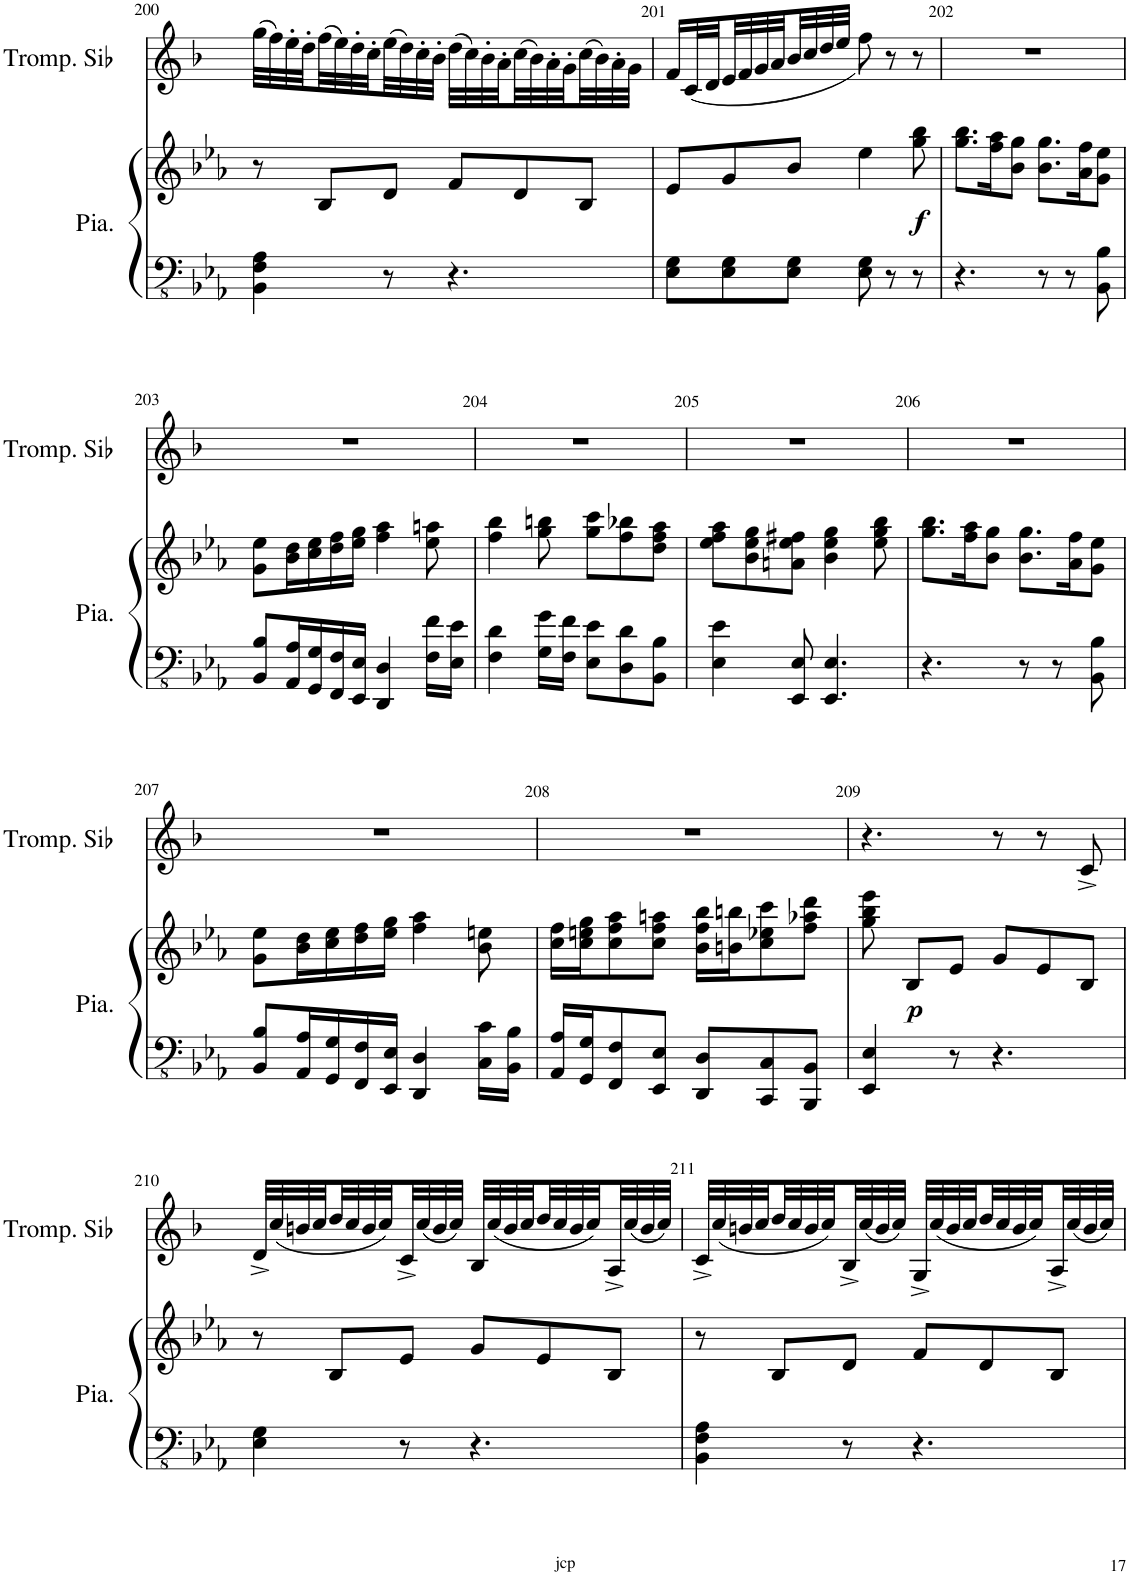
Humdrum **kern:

**kern	**kern	**dynam	**kern
*part2	*part2	*part2	*part1
*staff3	*staff2	*staff2/3	*staff1
*I"Piano	*	*	*I"Trompette en Sib
*I'Pia.	*	*	*I'Tromp. Sib
!!LO:PB:g=z
*clefFv4	*clefG2	*	*clefG2
*	*	*	*Trd1c2
*k[b-e-a-]	*k[b-e-a-]	*	*k[b-]
*M6/8	*M6/8	*	*M6/8
=200	=200	=200	=200
4BBB-\ 4FF\ 4AA-\	8r	.	(32gg\LLL
.	.	.	32ff\)
.	.	.	32ee'\
.	.	.	32dd'\
.	8B-/L	.	(32ff\
.	.	.	32ee\)
.	.	.	32dd'\
.	.	.	32cc'\
8r	8d/J	.	(32ee\
.	.	.	32dd\)
.	.	.	32cc'\
.	.	.	32b-'\JJJ
4.r	8f/L	.	(32dd\LLL
.	.	.	32cc\)
.	.	.	32b-'\
.	.	.	32a'\
.	8d/	.	(32cc\
.	.	.	32b-\)
.	.	.	32a'\
.	.	.	32g'\
.	8B-/J	.	(32cc\
.	.	.	32b-\)
.	.	.	32a'\
.	.	.	32g\JJJ
=201	=201	=201	=201
8EE-\ 8GG\L	8e-/L	.	16f/LL
.	.	.	(<32c/L
.	.	.	32d/
8EE-\ 8GG\	8g/	.	32e/
.	.	.	32f/
.	.	.	32g/
.	.	.	32a/
8EE-\ 8GG\J	8b-/J	.	32b-/
.	.	.	32cc/
.	.	.	32dd/
.	.	.	32ee/JJJ
8EE-\ 8GG\	4ee-\	.	8ff\)
8r	.	.	8r
!	!	!LO:DY:b	!
8r	8gg\ 8bb-\	f	8r
=202	=202	=202	=202
4.r	8.gg\ 8.bb-\L	.	2.r
.	16ff\ 16aa-\K	.	.
.	8b-\ 8gg\J	.	.
8r	8.b-\ 8.gg\L	.	.
8r	.	.	.
.	16a-\ 16ff\K	.	.
8BBB-\ 8BB-\	8g\ 8ee-\J	.	.
!!LO:LB:g=z
=203	=203	=203	=203
8BBB-/ 8BB-/L	8g\ 8ee-\L	.	2.r
16AAA-/ 16AA-/L	16b-\ 16dd\L	.	.
16GGG/ 16GG/	16cc\ 16ee-\	.	.
16FFF/ 16FF/	16dd\ 16ff\	.	.
16EEE-/ 16EE-/JJ	16ee-\ 16gg\JJ	.	.
4DDD/ 4DD/	4ff\ 4aa-\	.	.
16FF\ 16F\LL	8ee-\ 8aan\	.	.
16EE-\ 16E-\JJ	.	.	.
=204	=204	=204	=204
4FF\ 4D\	4ff\ 4bb-\	.	2.r
16GG\ 16G\LL	8gg\ 8bbn\	.	.
16FF\ 16F\JJ	.	.	.
8EE-\ 8E-\L	8gg\ 8ccc\L	.	.
8DD\ 8D\	8ff\ 8bb-X\	.	.
8BBB-\ 8BB-\J	8dd\ 8ff\ 8aa-\J	.	.
=205	=205	=205	=205
4EE-\ 4E-\	8ee-\ 8ff\ 8aa-\L	.	2.r
.	8b-\ 8ee-\ 8gg\	.	.
8EEE-/ 8EE-/	8an\ 8ee-\ 8ff#X\J	.	.
4.EEE-/ 4.EE-/	4b-\ 4ee-\ 4gg\	.	.
.	8ee-\ 8gg\ 8bb-\	.	.
=206	=206	=206	=206
4.r	8.gg\ 8.bb-\L	.	2.r
.	16ff\ 16aa-\K	.	.
.	8b-\ 8gg\J	.	.
8r	8.b-\ 8.gg\L	.	.
8r	.	.	.
.	16a-\ 16ff\K	.	.
8BBB-\ 8BB-\	8g\ 8ee-\J	.	.
!!LO:LB:g=z
=207	=207	=207	=207
8BBB-/ 8BB-/L	8g\ 8ee-\L	.	2.r
16AAA-/ 16AA-/L	16b-\ 16dd\L	.	.
16GGG/ 16GG/	16cc\ 16ee-\	.	.
16FFF/ 16FF/	16dd\ 16ff\	.	.
16EEE-/ 16EE-/JJ	16ee-\ 16gg\JJ	.	.
4DDD/ 4DD/	4ff\ 4aa-\	.	.
16CC\ 16C\LL	8b-\ 8een\	.	.
16BBB-\ 16BB-\JJ	.	.	.
=208	=208	=208	=208
16AAA-/ 16AA-/LL	16cc\ 16ff\LL	.	2.r
16GGG/ 16GG/J	16cc\ 16een\ 16gg\J	.	.
8FFF/ 8FF/	8cc\ 8ff\ 8aa-\	.	.
8EEE-/ 8EE-/J	8cc\ 8ff\ 8aan\J	.	.
8DDD/ 8DD/L	16b-\ 16ff\ 16bb-\LL	.	.
.	16bn\ 16bbn\J	.	.
8CCC/ 8CC/	8cc\ 8ee-X\ 8ccc\	.	.
8BBBB-/ 8BBB-/J	8ff\ 8aa-X\ 8ddd\J	.	.
=209	=209	=209	=209
4EEE-/ 4EE-/	8gg\ 8bb-\ 8eee-\	.	4.r
!	!	!LO:DY:b	!
.	8B-/L	p	.
8r	8e-/J	.	.
4.r	8g/L	.	8r
.	8e-/	.	8r
.	8B-/J	.	8c^/
!!LO:LB:g=z
=210	=210	=210	=210
4EE-\ 4GG\	8r	.	32d^/LLL
.	.	.	(32cc/
.	.	.	32bn/
.	.	.	32cc/
.	8B-/L	.	32dd/
.	.	.	32cc/
.	.	.	32b/
.	.	.	32cc/)
8r	8e-/J	.	32c^/
.	.	.	(32cc/
.	.	.	32b/
.	.	.	32cc/JJJ)
4.r	8g/L	.	32B-/LLL
.	.	.	(32cc/
.	.	.	32b/
.	.	.	32cc/
.	8e-/	.	32dd/
.	.	.	32cc/
.	.	.	32b/
.	.	.	32cc/)
.	8B-/J	.	32A^/
.	.	.	(32cc/
.	.	.	32b/
.	.	.	32cc/JJJ)
=211	=211	=211	=211
4BBB-\ 4FF\ 4AA-\	8r	.	32c^/LLL
.	.	.	(32cc/
.	.	.	32bn/
.	.	.	32cc/
.	8B-/L	.	32dd/
.	.	.	32cc/
.	.	.	32b/
.	.	.	32cc/)
8r	8d/J	.	32B-^/
.	.	.	(32cc/
.	.	.	32b/
.	.	.	32cc/JJJ)
4.r	8f/L	.	32G^/LLL
.	.	.	(32cc/
.	.	.	32b/
.	.	.	32cc/
.	8d/	.	32dd/
.	.	.	32cc/
.	.	.	32b/
.	.	.	32cc/)
.	8B-/J	.	32A^/
.	.	.	(32cc/
.	.	.	32b/
.	.	.	32cc/JJJ)
=	=	=	=
*-	*-	*-	*-
